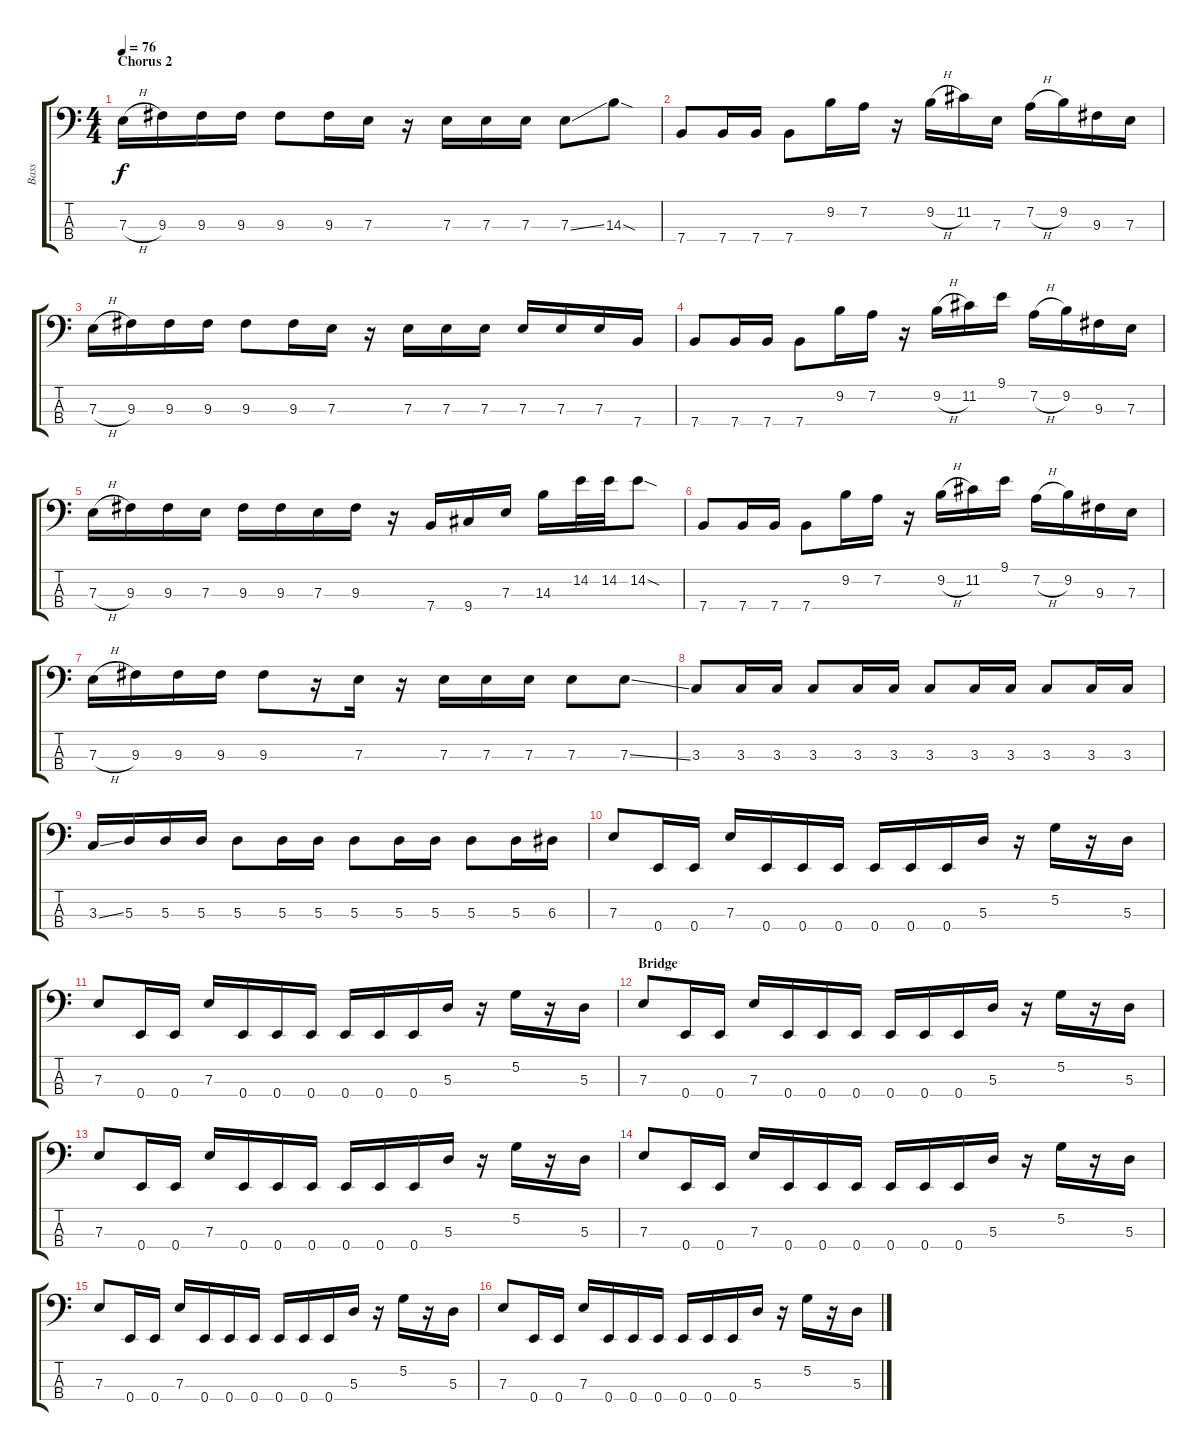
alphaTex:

\track ("Bass" "Bass") {instrument electricbassfinger}
\staff {score tabs}
\tuning (G2 D2 A1 E1) {hide}
\ts (4 4)
\section ("" "Chorus 2")
\tempo 76
\clef f4
\ks c
7.3{h}.16{dy f} 9.3.16 9.3.16 9.3.16 9.3.8 9.3.16 7.3.16 r.16 7.3.16 7.3.16 7.3.16 7.3{ss}.8 14.3{sod}.8 |
7.4.8 7.4.16 7.4.16 7.4.8 9.2.16 7.2.16 r.16 9.2{h}.16 11.2.16 7.3.16 7.2{h}.16 9.2.16 9.3.16 7.3.16 |
7.3{h}.16 9.3.16 9.3.16 9.3.16 9.3.8 9.3.16 7.3.16 r.16 7.3.16 7.3.16 7.3.16 7.3.16 7.3.16 7.3.16 7.4.16 |
7.4.8 7.4.16 7.4.16 7.4.8 9.2.16 7.2.16 r.16 9.2{h}.16 11.2.16 9.1.16 7.2{h}.16 9.2.16 9.3.16 7.3.16 |
7.3{h}.16 9.3.16 9.3.16 7.3.16 9.3.16 9.3.16 7.3.16 9.3.16 r.16 7.4.16 9.4.16 7.3.16 14.3.16 14.2.32 14.2.32 14.2{sod}.8 |
7.4.8 7.4.16 7.4.16 7.4.8 9.2.16 7.2.16 r.16 9.2{h}.16 11.2.16 9.1.16 7.2{h}.16 9.2.16 9.3.16 7.3.16 |
7.3{h}.16 9.3.16 9.3.16 9.3.16 9.3.8 r.16 7.3.16 r.16 7.3.16 7.3.16 7.3.16 7.3.8 7.3{ss}.8 |
3.3.8 3.3.16 3.3.16 3.3.8 3.3.16 3.3.16 3.3.8 3.3.16 3.3.16 3.3.8 3.3.16 3.3.16 |
3.3{ss}.16 5.3.16 5.3.16 5.3.16 5.3.8 5.3.16 5.3.16 5.3.8 5.3.16 5.3.16 5.3.8 5.3.16 6.3.16 |
7.3.8 0.4.16 0.4.16 7.3.16 0.4.16 0.4.16 0.4.16 0.4.16 0.4.16 0.4.16 5.3.16 r.16 5.2.16 r.16 5.3.16 |
7.3.8 0.4.16 0.4.16 7.3.16 0.4.16 0.4.16 0.4.16 0.4.16 0.4.16 0.4.16 5.3.16 r.16 5.2.16 r.16 5.3.16 |
\section ("" "Bridge")
7.3.8 0.4.16 0.4.16 7.3.16 0.4.16 0.4.16 0.4.16 0.4.16 0.4.16 0.4.16 5.3.16 r.16 5.2.16 r.16 5.3.16 |
7.3.8 0.4.16 0.4.16 7.3.16 0.4.16 0.4.16 0.4.16 0.4.16 0.4.16 0.4.16 5.3.16 r.16 5.2.16 r.16 5.3.16 |
7.3.8 0.4.16 0.4.16 7.3.16 0.4.16 0.4.16 0.4.16 0.4.16 0.4.16 0.4.16 5.3.16 r.16 5.2.16 r.16 5.3.16 |
7.3.8 0.4.16 0.4.16 7.3.16 0.4.16 0.4.16 0.4.16 0.4.16 0.4.16 0.4.16 5.3.16 r.16 5.2.16 r.16 5.3.16 |
7.3.8 0.4.16 0.4.16 7.3.16 0.4.16 0.4.16 0.4.16 0.4.16 0.4.16 0.4.16 5.3.16 r.16 5.2.16 r.16 5.3.16
